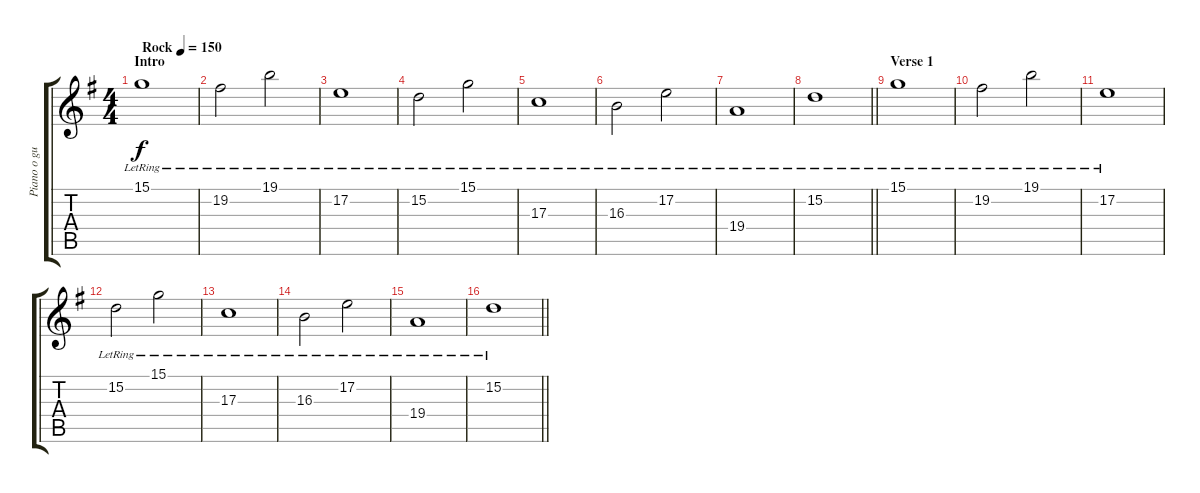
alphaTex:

\track ("Piano o guitarra" "Piano o gu") {instrument acousticgrandpiano}
\staff {score tabs}
\tuning (E4 B3 G3 D3 A2 E2) {hide}
\ts (4 4)
\section ("" "Intro")
\tempo (150 "Rock")
\clef g2
\ks eminor
15.1{lr}.1{dy f volume 14 instrument acousticgrandpiano} |
19.2{lr}.2 19.1{lr}.2 |
17.2{lr}.1 |
15.2{lr}.2 15.1{lr}.2 |
17.3{lr}.1 |
16.3{lr}.2 17.2{lr}.2 |
19.4{lr}.1 |
\barLineRight lightlight
15.2{lr}.1 |
\section ("" "Verse 1")
15.1{lr}.1 |
19.2{lr}.2 19.1{lr}.2 |
17.2{lr}.1 |
15.2{lr}.2 15.1{lr}.2 |
17.3{lr}.1 |
16.3{lr}.2 17.2{lr}.2 |
19.4{lr}.1 |
\barLineRight lightlight
15.2{lr}.1
